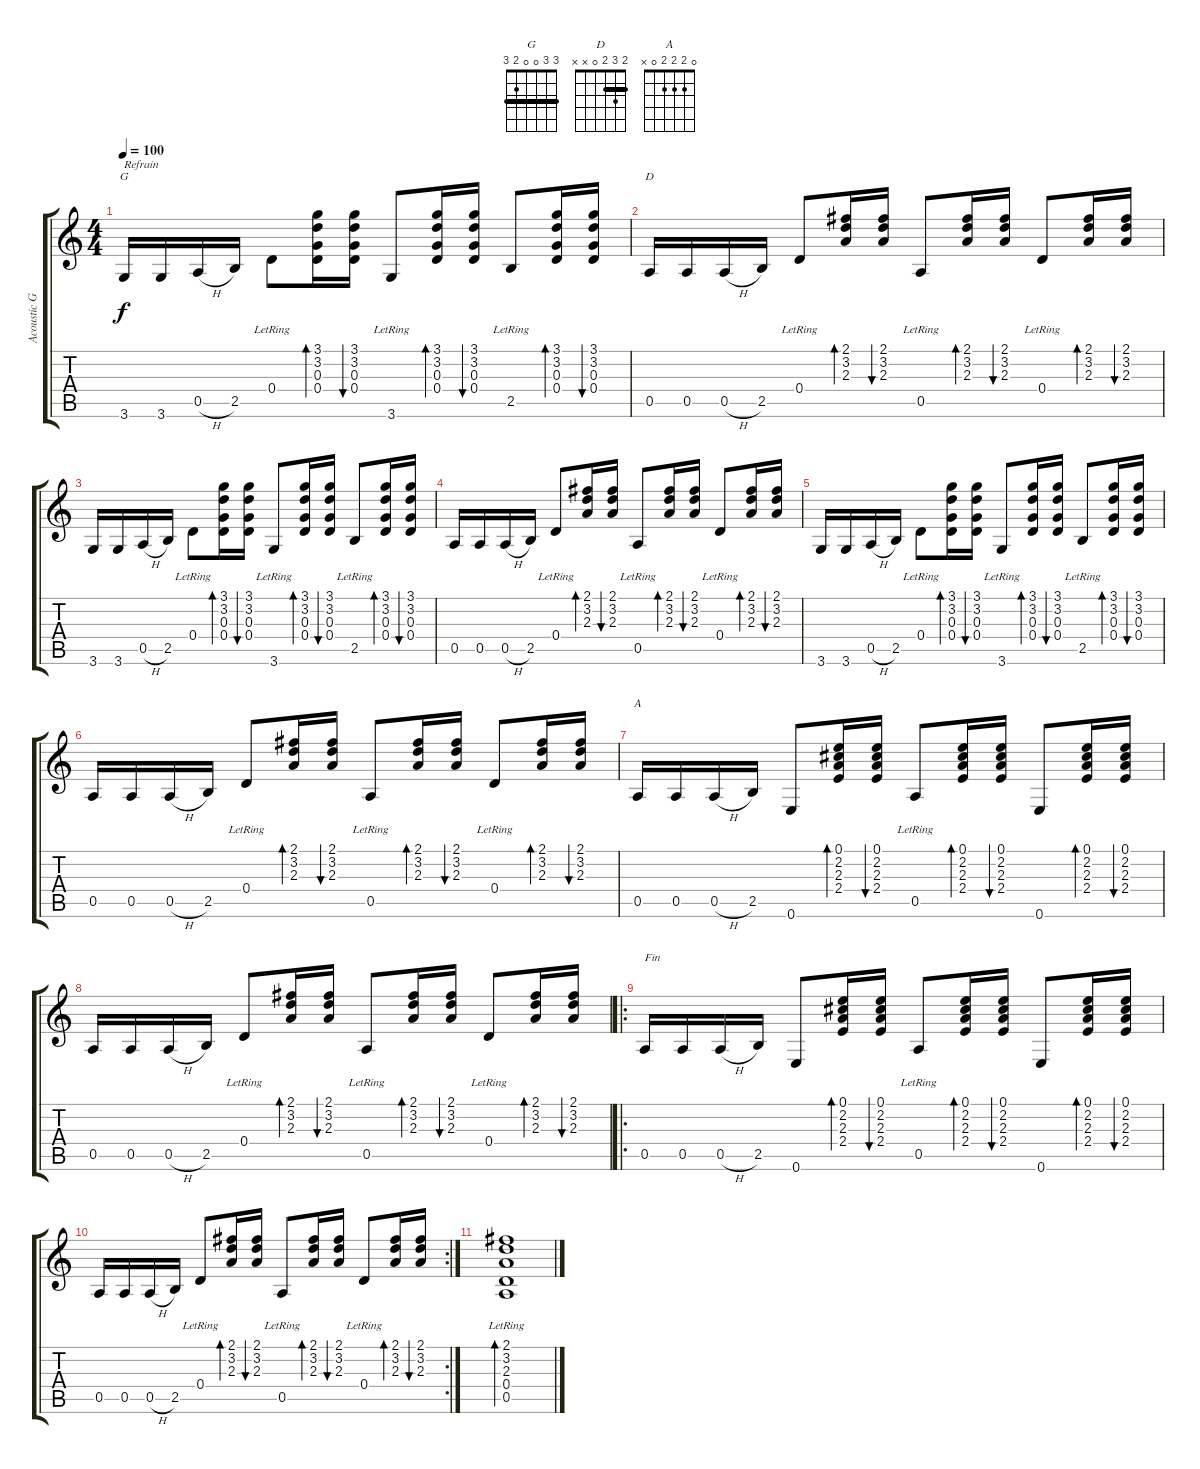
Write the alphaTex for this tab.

\track ("Acoustic Guitar" "Acoustic G") {instrument acousticguitarsteel}
\staff {score tabs}
\tuning (E4 B3 G3 D3 A2 E2) {hide}
\chord ("G" 3 3 0 0 2 3) {barre 3}
\chord ("D" 2 3 2 0 x x) {barre 2}
\chord ("A" 0 2 2 2 0 x)
\ts (4 4)
\tempo 100
\clef g2
\ks c
3.6.16{ch "G" txt "Refrain" dy f} 3.6.16 0.5{h}.16 2.5.16 0.4{lr}.8 (3.1 3.2 0.3 0.4).16{bd 60} (3.1 3.2 0.3 0.4).16{bu 60} 3.6{lr}.8 (3.1 3.2 0.3 0.4).16{bd 60} (3.1 3.2 0.3 0.4).16{bu 60} 2.5{lr}.8 (3.1 3.2 0.3 0.4).16{bd 60} (3.1 3.2 0.3 0.4).16{bu 60} |
0.5.16{ch "D"} 0.5.16 0.5{h}.16 2.5.16 0.4{lr}.8 (2.1 3.2 2.3).16{bd 60} (2.1 3.2 2.3).16{bu 60} 0.5{lr}.8 (2.1 3.2 2.3).16{bd 60} (2.1 3.2 2.3).16{bu 60} 0.4{lr}.8 (2.1 3.2 2.3).16{bd 60} (2.1 3.2 2.3).16{bu 60} |
3.6.16 3.6.16 0.5{h}.16 2.5.16 0.4{lr}.8 (3.1 3.2 0.3 0.4).16{bd 60} (3.1 3.2 0.3 0.4).16{bu 60} 3.6{lr}.8 (3.1 3.2 0.3 0.4).16{bd 60} (3.1 3.2 0.3 0.4).16{bu 60} 2.5{lr}.8 (3.1 3.2 0.3 0.4).16{bd 60} (3.1 3.2 0.3 0.4).16{bu 60} |
0.5.16 0.5.16 0.5{h}.16 2.5.16 0.4{lr}.8 (2.1 3.2 2.3).16{bd 60} (2.1 3.2 2.3).16{bu 60} 0.5{lr}.8 (2.1 3.2 2.3).16{bd 60} (2.1 3.2 2.3).16{bu 60} 0.4{lr}.8 (2.1 3.2 2.3).16{bd 60} (2.1 3.2 2.3).16{bu 60} |
3.6.16 3.6.16 0.5{h}.16 2.5.16 0.4{lr}.8 (3.1 3.2 0.3 0.4).16{bd 60} (3.1 3.2 0.3 0.4).16{bu 60} 3.6{lr}.8 (3.1 3.2 0.3 0.4).16{bd 60} (3.1 3.2 0.3 0.4).16{bu 60} 2.5{lr}.8 (3.1 3.2 0.3 0.4).16{bd 60} (3.1 3.2 0.3 0.4).16{bu 60} |
0.5.16 0.5.16 0.5{h}.16 2.5.16 0.4{lr}.8 (2.1 3.2 2.3).16{bd 60} (2.1 3.2 2.3).16{bu 60} 0.5{lr}.8 (2.1 3.2 2.3).16{bd 60} (2.1 3.2 2.3).16{bu 60} 0.4{lr}.8 (2.1 3.2 2.3).16{bd 60} (2.1 3.2 2.3).16{bu 60} |
0.5.16{ch "A"} 0.5.16 0.5{h}.16 2.5.16 0.6.8 (0.1 2.2 2.3 2.4).16{bd 60} (0.1 2.2 2.3 2.4).16{bu 60} 0.5{lr}.8 (0.1 2.2 2.3 2.4).16{bd 60} (0.1 2.2 2.3 2.4).16{bu 60} 0.6.8 (0.1 2.2 2.3 2.4).16{bd 60} (0.1 2.2 2.3 2.4).16{bu 60} |
0.5.16 0.5.16 0.5{h}.16 2.5.16 0.4{lr}.8 (2.1 3.2 2.3).16{bd 60} (2.1 3.2 2.3).16{bu 60} 0.5{lr}.8 (2.1 3.2 2.3).16{bd 60} (2.1 3.2 2.3).16{bu 60} 0.4{lr}.8 (2.1 3.2 2.3).16{bd 60} (2.1 3.2 2.3).16{bu 60} |
\ro
0.5.16{txt "Fin"} 0.5.16 0.5{h}.16 2.5.16 0.6.8 (0.1 2.2 2.3 2.4).16{bd 60} (0.1 2.2 2.3 2.4).16{bu 60} 0.5{lr}.8 (0.1 2.2 2.3 2.4).16{bd 60} (0.1 2.2 2.3 2.4).16{bu 60} 0.6.8 (0.1 2.2 2.3 2.4).16{bd 60} (0.1 2.2 2.3 2.4).16{bu 60} |
\rc 2
0.5.16 0.5.16 0.5{h}.16 2.5.16 0.4{lr}.8 (2.1 3.2 2.3).16{bd 60} (2.1 3.2 2.3).16{bu 60} 0.5{lr}.8 (2.1 3.2 2.3).16{bd 60} (2.1 3.2 2.3).16{bu 60} 0.4{lr}.8 (2.1 3.2 2.3).16{bd 60} (2.1 3.2 2.3).16{bu 60} |
(2.1 3.2 2.3{lr} 0.4 0.5).1{bd 480}
